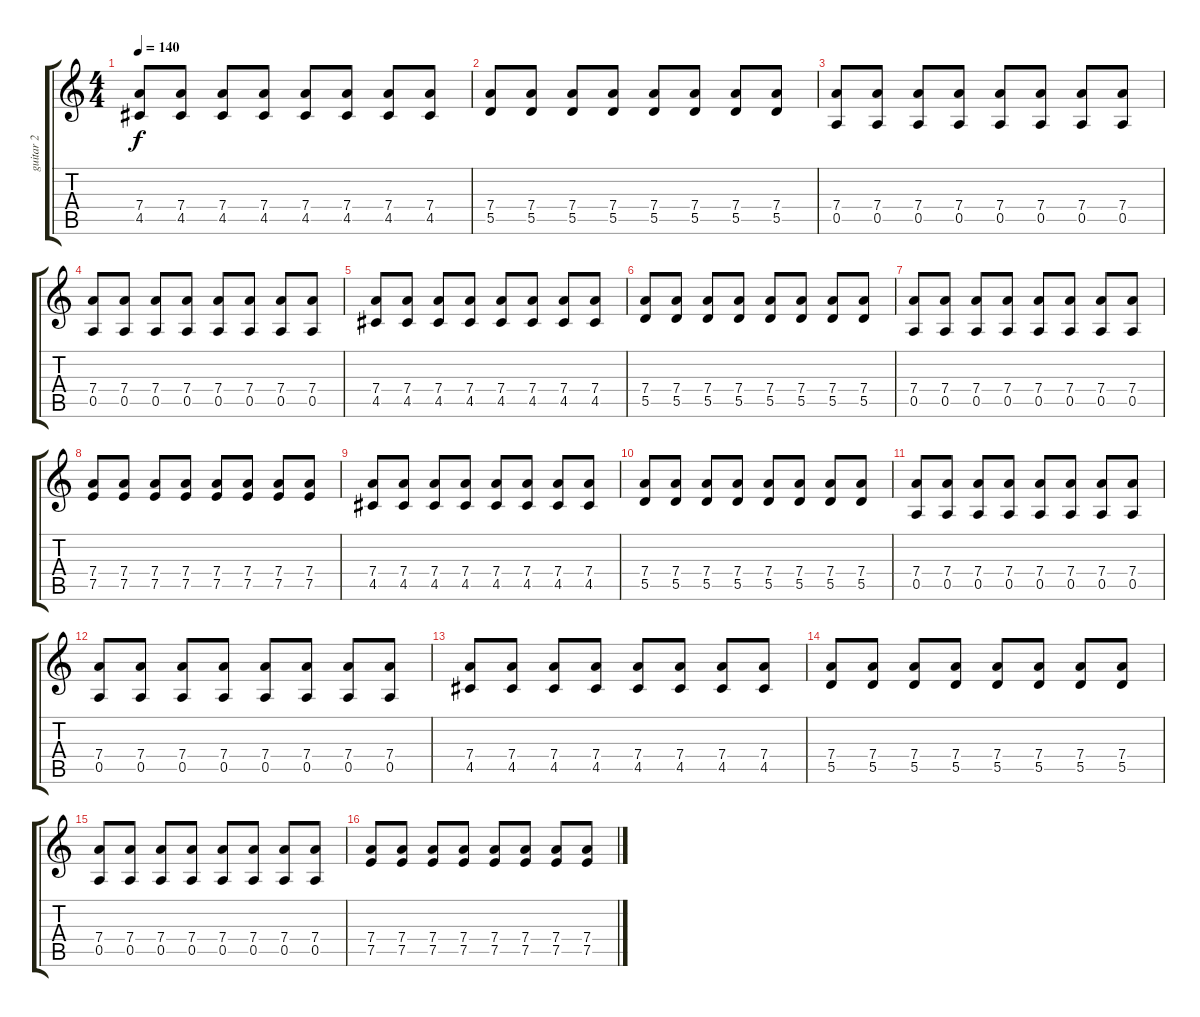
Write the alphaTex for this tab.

\track ("guitar 2" "guitar 2") {instrument electricguitarjazz}
\staff {score tabs}
\tuning (E4 B3 G3 D3 A2 E2) {hide}
\ts (4 4)
\tempo 140
\clef g2
\ks c
(7.4 4.5).8{dy f} (7.4 4.5).8 (7.4 4.5).8 (7.4 4.5).8 (7.4 4.5).8 (7.4 4.5).8 (7.4 4.5).8 (7.4 4.5).8 |
(7.4 5.5).8 (7.4 5.5).8 (7.4 5.5).8 (7.4 5.5).8 (7.4 5.5).8 (7.4 5.5).8 (7.4 5.5).8 (7.4 5.5).8 |
(7.4 0.5).8 (7.4 0.5).8 (7.4 0.5).8 (7.4 0.5).8 (7.4 0.5).8 (7.4 0.5).8 (7.4 0.5).8 (7.4 0.5).8 |
(7.4 0.5).8 (7.4 0.5).8 (7.4 0.5).8 (7.4 0.5).8 (7.4 0.5).8 (7.4 0.5).8 (7.4 0.5).8 (7.4 0.5).8 |
(7.4 4.5).8 (7.4 4.5).8 (7.4 4.5).8 (7.4 4.5).8 (7.4 4.5).8 (7.4 4.5).8 (7.4 4.5).8 (7.4 4.5).8 |
(7.4 5.5).8 (7.4 5.5).8 (7.4 5.5).8 (7.4 5.5).8 (7.4 5.5).8 (7.4 5.5).8 (7.4 5.5).8 (7.4 5.5).8 |
(7.4 0.5).8 (7.4 0.5).8 (7.4 0.5).8 (7.4 0.5).8 (7.4 0.5).8 (7.4 0.5).8 (7.4 0.5).8 (7.4 0.5).8 |
(7.4 7.5).8 (7.4 7.5).8 (7.4 7.5).8 (7.4 7.5).8 (7.4 7.5).8 (7.4 7.5).8 (7.4 7.5).8 (7.4 7.5).8 |
(7.4 4.5).8 (7.4 4.5).8 (7.4 4.5).8 (7.4 4.5).8 (7.4 4.5).8 (7.4 4.5).8 (7.4 4.5).8 (7.4 4.5).8 |
(7.4 5.5).8 (7.4 5.5).8 (7.4 5.5).8 (7.4 5.5).8 (7.4 5.5).8 (7.4 5.5).8 (7.4 5.5).8 (7.4 5.5).8 |
(7.4 0.5).8 (7.4 0.5).8 (7.4 0.5).8 (7.4 0.5).8 (7.4 0.5).8 (7.4 0.5).8 (7.4 0.5).8 (7.4 0.5).8 |
(7.4 0.5).8 (7.4 0.5).8 (7.4 0.5).8 (7.4 0.5).8 (7.4 0.5).8 (7.4 0.5).8 (7.4 0.5).8 (7.4 0.5).8 |
(7.4 4.5).8 (7.4 4.5).8 (7.4 4.5).8 (7.4 4.5).8 (7.4 4.5).8 (7.4 4.5).8 (7.4 4.5).8 (7.4 4.5).8 |
(7.4 5.5).8 (7.4 5.5).8 (7.4 5.5).8 (7.4 5.5).8 (7.4 5.5).8 (7.4 5.5).8 (7.4 5.5).8 (7.4 5.5).8 |
(7.4 0.5).8 (7.4 0.5).8 (7.4 0.5).8 (7.4 0.5).8 (7.4 0.5).8 (7.4 0.5).8 (7.4 0.5).8 (7.4 0.5).8 |
(7.4 7.5).8 (7.4 7.5).8 (7.4 7.5).8 (7.4 7.5).8 (7.4 7.5).8 (7.4 7.5).8 (7.4 7.5).8 (7.4 7.5).8
